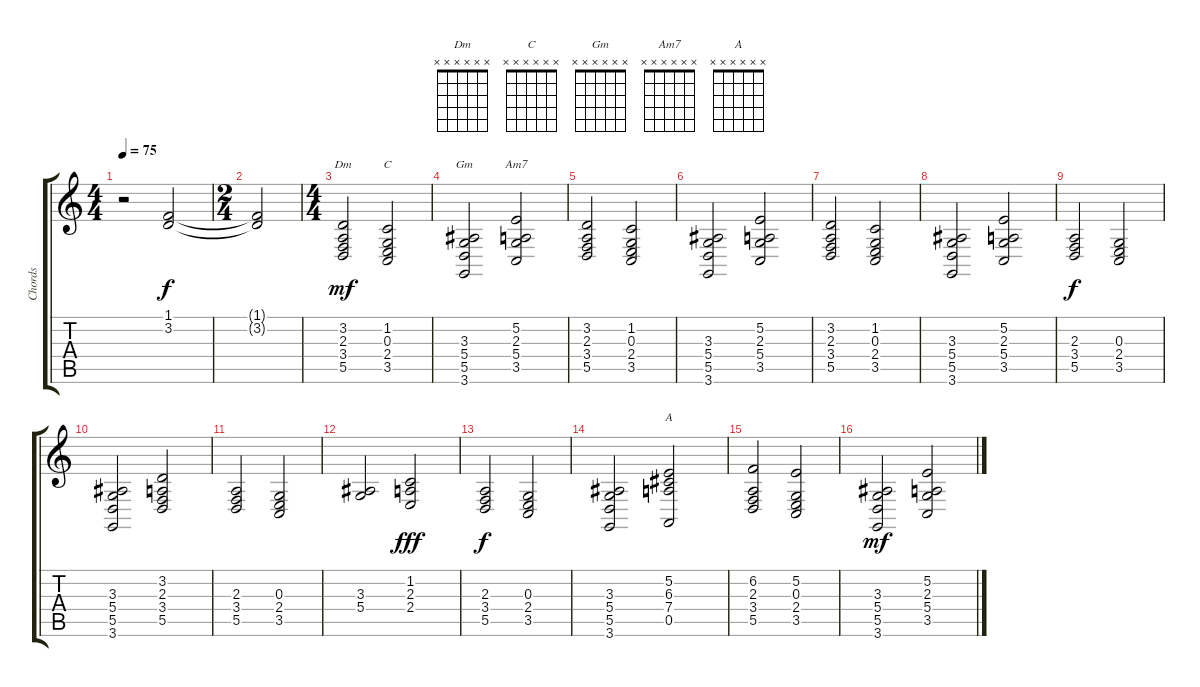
\track ("Chords" "Chords") {instrument acousticgrandpiano}
\staff {score tabs}
\tuning (E4 B3 G3 D3 A2 E2) {hide}
\chord ("Dm" x x x x x x)
\chord ("C" x x x x x x)
\chord ("Gm" x x x x x x)
\chord ("Am7" x x x x x x)
\chord ("A" x x x x x x)
\ts (4 4)
\tempo 75
\clef g2
\ks c
r.2{dy fff} (1.1 3.2).2{dy f} |
\ts (2 4)
(1.1{t} 3.2{t}).2 |
\ts (4 4)
(3.2 2.3 3.4 5.5).2{ch "Dm" dy mf} (1.2 0.3 2.4 3.5).2{ch "C"} |
(3.3 5.4 5.5 3.6).2{ch "Gm"} (5.2 2.3 5.4 3.5).2{ch "Am7"} |
(3.2 2.3 3.4 5.5).2 (1.2 0.3 2.4 3.5).2 |
(3.3 5.4 5.5 3.6).2 (5.2 2.3 5.4 3.5).2 |
(3.2 2.3 3.4 5.5).2 (1.2 0.3 2.4 3.5).2 |
(3.3 5.4 5.5 3.6).2 (5.2 2.3 5.4 3.5).2 |
(2.3 3.4 5.5).2{dy f} (0.3 2.4 3.5).2 |
(3.3 5.4 5.5 3.6).2 (3.2 2.3 3.4 5.5).2 |
(2.3 3.4 5.5).2 (0.3 2.4 3.5).2 |
(3.3 5.4).2 (1.2 2.3 2.4).2{dy fff} |
(2.3 3.4 5.5).2{dy f} (0.3 2.4 3.5).2 |
(3.3 5.4 5.5 3.6).2 (5.2 6.3 7.4 0.5).2{ch "A"} |
(6.2 2.3 3.4 5.5).2 (5.2 0.3 2.4 3.5).2 |
(3.3 5.4 5.5 3.6).2{dy mf} (5.2 2.3 5.4 3.5).2
